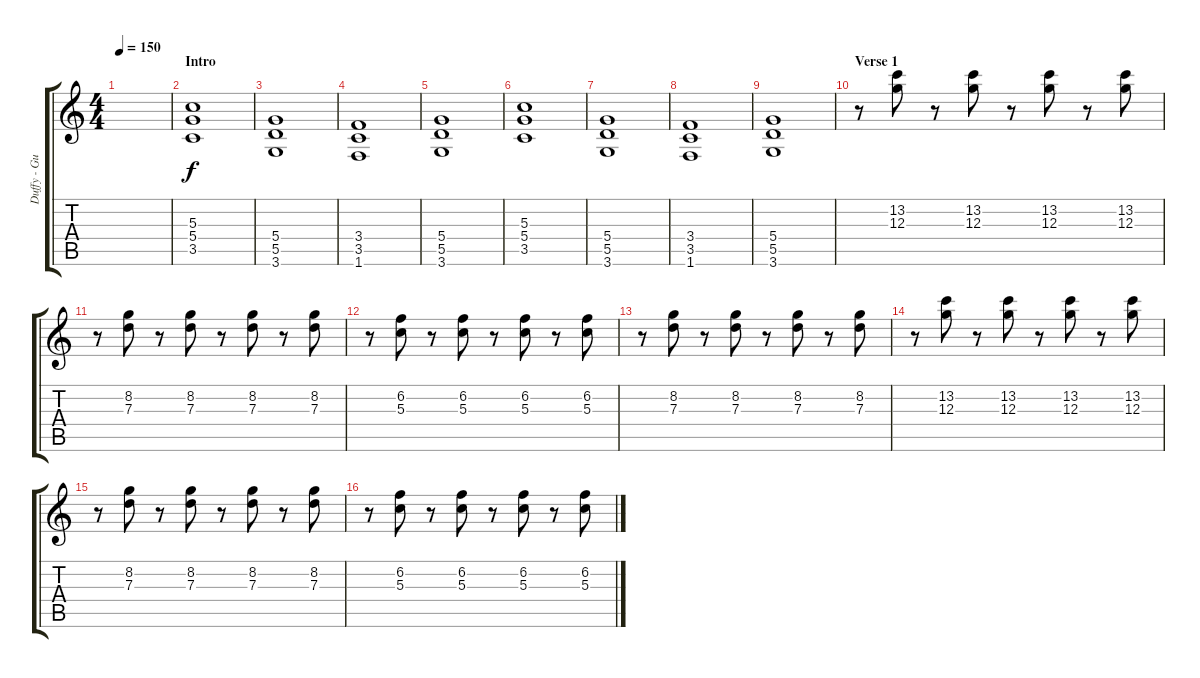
\track ("Duffy - Guitars" "Duffy - Gu") {instrument distortionguitar}
\staff {score tabs}
\tuning (E4 B3 G3 D3 A2 E2) {hide}
\ts (4 4)
\tempo 150
\clef g2
\ks c
|
\section ("" "Intro")
(5.3 5.4 3.5).1 |
(5.4 5.5 3.6).1 |
(3.4 3.5 1.6).1 |
(5.4 5.5 3.6).1 |
(5.3 5.4 3.5).1 |
(5.4 5.5 3.6).1 |
(3.4 3.5 1.6).1 |
(5.4 5.5 3.6).1 |
\section ("" "Verse 1")
r.8{instrument electricguitarmuted} (13.2 12.3).8 r.8 (13.2 12.3).8 r.8 (13.2 12.3).8 r.8 (13.2 12.3).8 |
r.8 (8.2 7.3).8 r.8 (8.2 7.3).8 r.8 (8.2 7.3).8 r.8 (8.2 7.3).8 |
r.8 (6.2 5.3).8 r.8 (6.2 5.3).8 r.8 (6.2 5.3).8 r.8 (6.2 5.3).8 |
r.8 (8.2 7.3).8 r.8 (8.2 7.3).8 r.8 (8.2 7.3).8 r.8 (8.2 7.3).8 |
r.8{instrument electricguitarmuted} (13.2 12.3).8 r.8 (13.2 12.3).8 r.8 (13.2 12.3).8 r.8 (13.2 12.3).8 |
r.8 (8.2 7.3).8 r.8 (8.2 7.3).8 r.8 (8.2 7.3).8 r.8 (8.2 7.3).8 |
r.8 (6.2 5.3).8 r.8 (6.2 5.3).8 r.8 (6.2 5.3).8 r.8 (6.2 5.3).8
